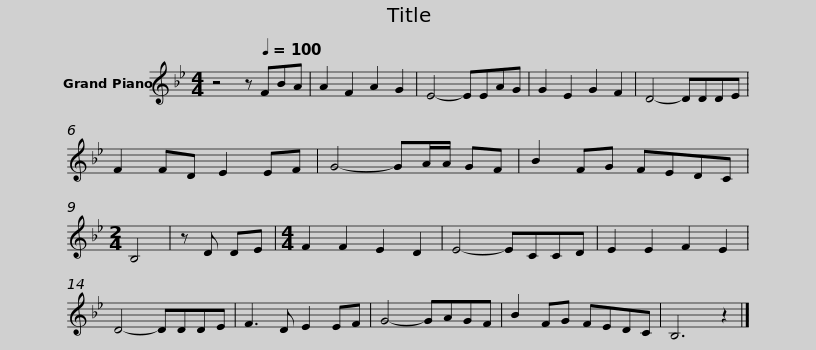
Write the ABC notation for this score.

X:1
L:1/8
M:4/4
I:linebreak $
K:Bb
V:1 treble
V:1
 z4 z[Q:1/4=100] FBA | A2 F2 A2 G2 | E4- EEAG | G2 E2 G2 F2 | D4- DDDE | %5
 F2 FD E2 EF | G4- GA/A/ GF |$ B2 FG FEDC |[M:2/4] B,4 | z D DE | %10
[M:4/4] F2 F2 E2 D2 | E4- ECCD | E2 E2 F2 E2 | D4- DDDE | F3 D E2 EF |$ %15
 G4- GAGF | B2 FG FEDC | B,6 z2 |] %18
